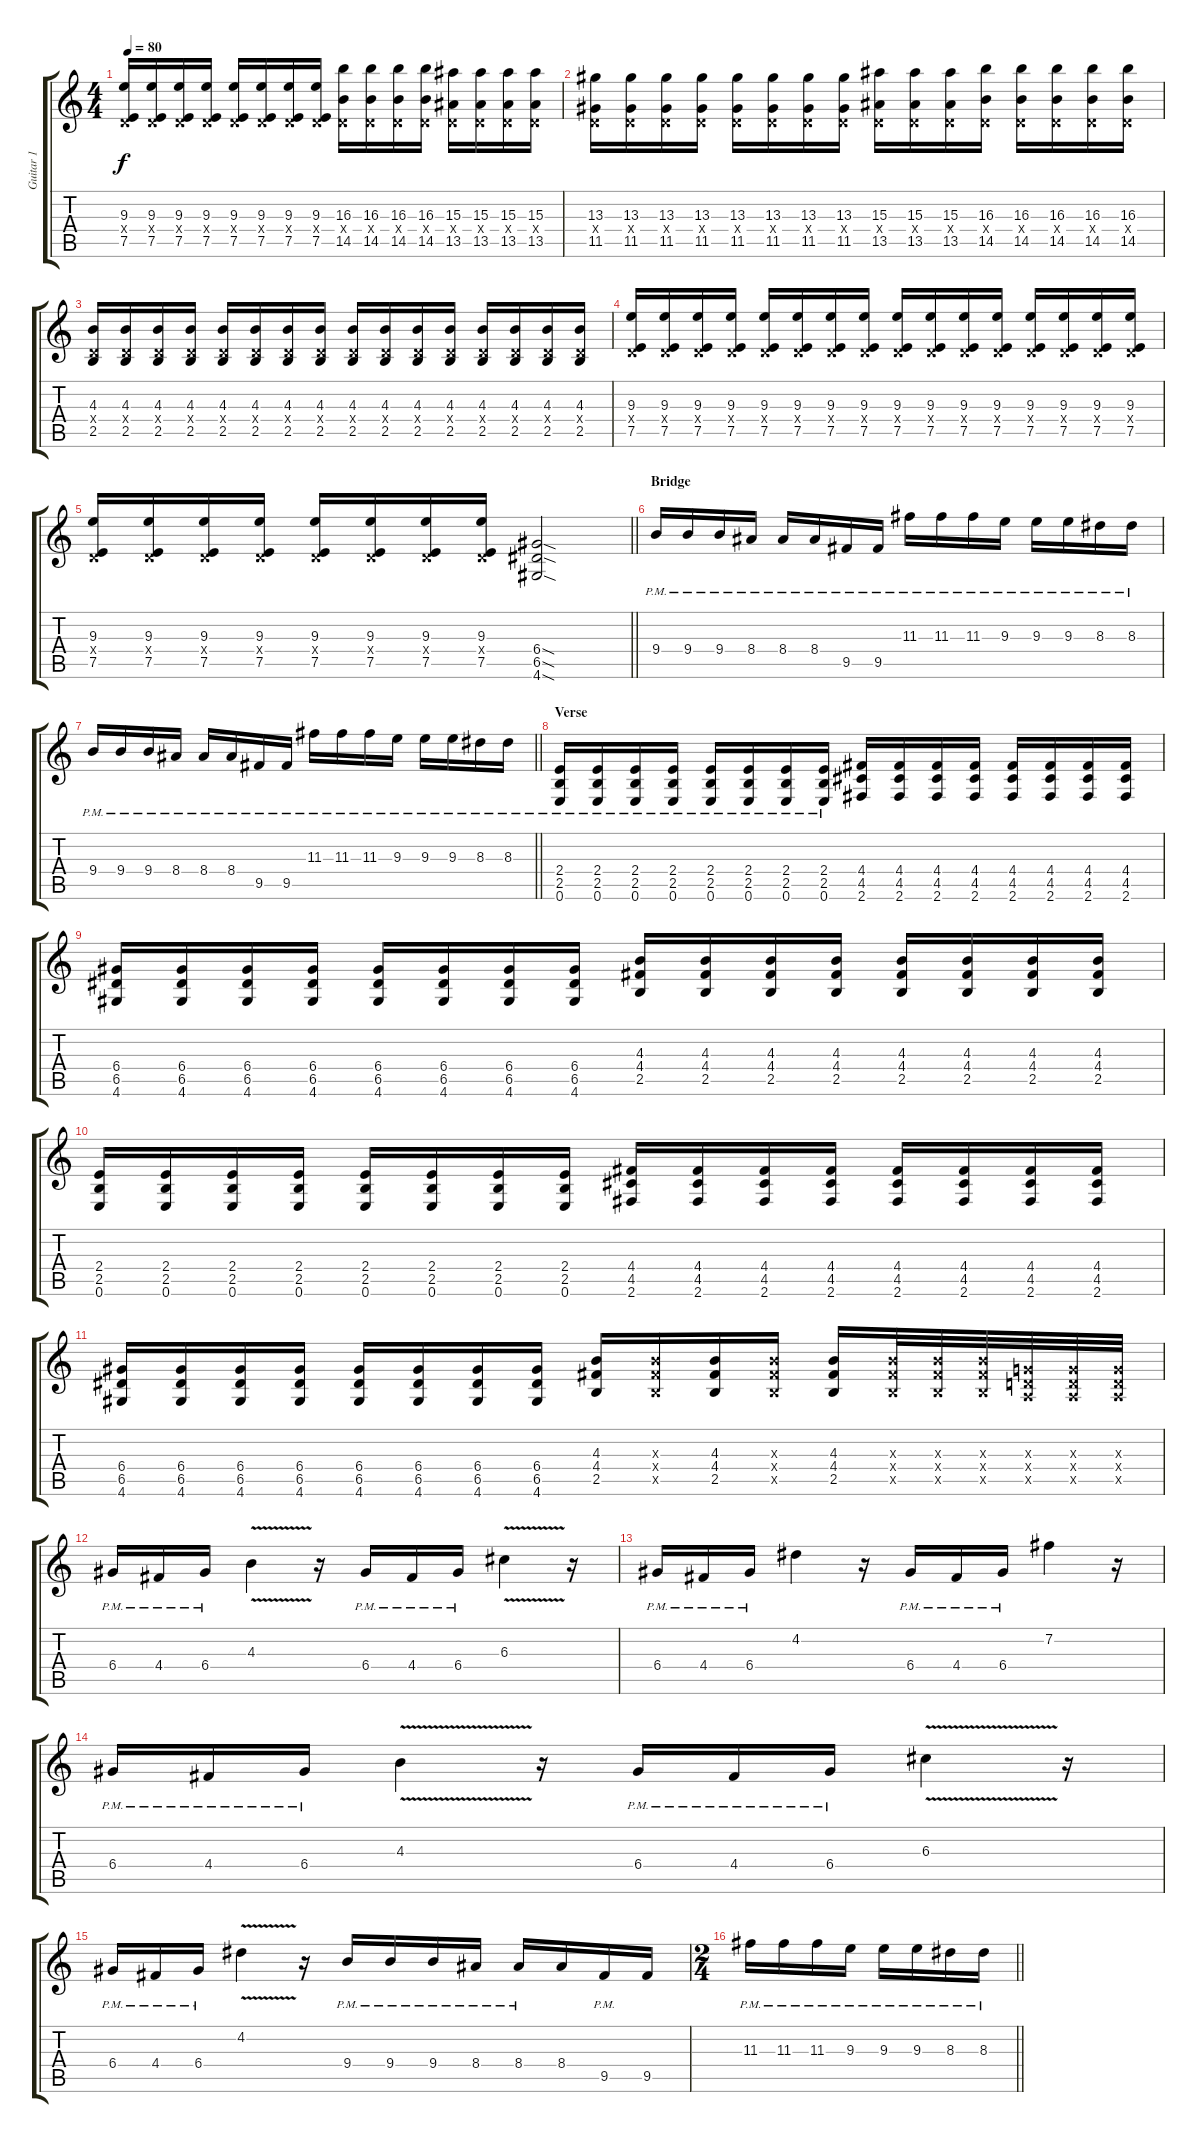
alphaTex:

\track ("Guitar 1" "Guitar 1") {instrument electricguitarclean}
\staff {score tabs}
\tuning (E4 B3 G3 D3 A2 E2) {hide}
\ts (4 4)
\tempo 80
\clef g2
\ks c
(9.3 0.4{x} 7.5).16{dy f} (9.3 0.4{x} 7.5).16 (9.3 0.4{x} 7.5).16 (9.3 0.4{x} 7.5).16 (9.3 0.4{x} 7.5).16 (9.3 0.4{x} 7.5).16 (9.3 0.4{x} 7.5).16 (9.3 0.4{x} 7.5).16 (16.3 0.4{x} 14.5).16 (16.3 0.4{x} 14.5).16 (16.3 0.4{x} 14.5).16 (16.3 0.4{x} 14.5).16 (15.3 0.4{x} 13.5).16 (15.3 0.4{x} 13.5).16 (15.3 0.4{x} 13.5).16 (15.3 0.4{x} 13.5).16 |
(13.3 0.4{x} 11.5).16 (13.3 0.4{x} 11.5).16 (13.3 0.4{x} 11.5).16 (13.3 0.4{x} 11.5).16 (13.3 0.4{x} 11.5).16 (13.3 0.4{x} 11.5).16 (13.3 0.4{x} 11.5).16 (13.3 0.4{x} 11.5).16 (15.3 0.4{x} 13.5).16 (15.3 0.4{x} 13.5).16 (15.3 0.4{x} 13.5).16 (16.3 0.4{x} 14.5).16 (16.3 0.4{x} 14.5).16 (16.3 0.4{x} 14.5).16 (16.3 0.4{x} 14.5).16 (16.3 0.4{x} 14.5).16 |
(4.3 0.4{x} 2.5).16 (4.3 0.4{x} 2.5).16 (4.3 0.4{x} 2.5).16 (4.3 0.4{x} 2.5).16 (4.3 0.4{x} 2.5).16 (4.3 0.4{x} 2.5).16 (4.3 0.4{x} 2.5).16 (4.3 0.4{x} 2.5).16 (4.3 0.4{x} 2.5).16 (4.3 0.4{x} 2.5).16 (4.3 0.4{x} 2.5).16 (4.3 0.4{x} 2.5).16 (4.3 0.4{x} 2.5).16 (4.3 0.4{x} 2.5).16 (4.3 0.4{x} 2.5).16 (4.3 0.4{x} 2.5).16 |
(9.3 0.4{x} 7.5).16 (9.3 0.4{x} 7.5).16 (9.3 0.4{x} 7.5).16 (9.3 0.4{x} 7.5).16 (9.3 0.4{x} 7.5).16 (9.3 0.4{x} 7.5).16 (9.3 0.4{x} 7.5).16 (9.3 0.4{x} 7.5).16 (9.3 0.4{x} 7.5).16 (9.3 0.4{x} 7.5).16 (9.3 0.4{x} 7.5).16 (9.3 0.4{x} 7.5).16 (9.3 0.4{x} 7.5).16 (9.3 0.4{x} 7.5).16 (9.3 0.4{x} 7.5).16 (9.3 0.4{x} 7.5).16 |
\barLineRight lightlight
(9.3 0.4{x} 7.5).16 (9.3 0.4{x} 7.5).16 (9.3 0.4{x} 7.5).16 (9.3 0.4{x} 7.5).16 (9.3 0.4{x} 7.5).16 (9.3 0.4{x} 7.5).16 (9.3 0.4{x} 7.5).16 (9.3 0.4{x} 7.5).16 (6.4{sod} 6.5{sod} 4.6{sod}).2 |
\section ("" "Bridge")
9.4{pm}.16{volume 0 instrument electricguitarclean} 9.4{pm}.16{volume 16} 9.4{pm}.16 8.4{pm}.16 8.4{pm}.16 8.4{pm}.16 9.5{pm}.16 9.5{pm}.16 11.3{pm}.16 11.3{pm}.16 11.3{pm}.16 9.3{pm}.16 9.3{pm}.16 9.3{pm}.16 8.3{pm}.16 8.3{pm}.16 |
\barLineRight lightlight
9.4{pm}.16 9.4{pm}.16 9.4{pm}.16 8.4{pm}.16 8.4{pm}.16 8.4{pm}.16 9.5{pm}.16 9.5{pm}.16 11.3{pm}.16 11.3{pm}.16 11.3{pm}.16 9.3{pm}.16 9.3{pm}.16 9.3{pm}.16 8.3{pm}.16 8.3{pm}.16 |
\section ("" "Verse")
(2.4{pm} 2.5 0.6).16{instrument distortionguitar} (2.4{pm} 2.5 0.6).16 (2.4{pm} 2.5 0.6).16 (2.4{pm} 2.5 0.6).16 (2.4{pm} 2.5 0.6).16 (2.4{pm} 2.5 0.6).16 (2.4 2.5{pm} 0.6).16 (2.4 2.5{pm} 0.6).16 (4.4 4.5 2.6).16 (4.4 4.5 2.6).16 (4.4 4.5 2.6).16 (4.4 4.5 2.6).16 (4.4 4.5 2.6).16 (4.4 4.5 2.6).16 (4.4 4.5 2.6).16 (4.4 4.5 2.6).16 |
(6.4 6.5 4.6).16 (6.4 6.5 4.6).16 (6.4 6.5 4.6).16 (6.4 6.5 4.6).16 (6.4 6.5 4.6).16 (6.4 6.5 4.6).16 (6.4 6.5 4.6).16 (6.4 6.5 4.6).16 (4.3 4.4 2.5).16 (4.3 4.4 2.5).16 (4.3 4.4 2.5).16 (4.3 4.4 2.5).16 (4.3 4.4 2.5).16 (4.3 4.4 2.5).16 (4.3 4.4 2.5).16 (4.3 4.4 2.5).16 |
(2.4 2.5 0.6).16 (2.4 2.5 0.6).16 (2.4 2.5 0.6).16 (2.4 2.5 0.6).16 (2.4 2.5 0.6).16 (2.4 2.5 0.6).16 (2.4 2.5 0.6).16 (2.4 2.5 0.6).16 (4.4 4.5 2.6).16 (4.4 4.5 2.6).16 (4.4 4.5 2.6).16 (4.4 4.5 2.6).16 (4.4 4.5 2.6).16 (4.4 4.5 2.6).16 (4.4 4.5 2.6).16 (4.4 4.5 2.6).16 |
(6.4 6.5 4.6).16 (6.4 6.5 4.6).16 (6.4 6.5 4.6).16 (6.4 6.5 4.6).16 (6.4 6.5 4.6).16 (6.4 6.5 4.6).16 (6.4 6.5 4.6).16 (6.4 6.5 4.6).16 (4.3 4.4 2.5).16 (4.3{x} 4.4{x} 2.5{x}).16 (4.3 4.4 2.5).16 (4.3{x} 4.4{x} 2.5{x}).16 (4.3 4.4 2.5).16 (4.3{x} 4.4{x} 2.5{x}).32 (4.3{x} 4.4{x} 2.5{x}).32 (4.3{x} 4.4{x} 2.5{x}).32 (0.3{x} 0.4{x} 0.5{x}).32 (0.3{x} 0.4{x} 0.5{x}).32 (0.3{x} 0.4{x} 0.5{x}).32 |
6.4{pm}.16 4.4{pm}.16 6.4{pm}.16 4.3{v}.4 r.16 6.4{pm}.16 4.4{pm}.16 6.4{pm}.16 6.3{v}.4 r.16 |
6.4{pm}.16 4.4{pm}.16 6.4{pm}.16 4.2.4 r.16 6.4{pm}.16 4.4{pm}.16 6.4{pm}.16 7.2.4 r.16 |
6.4{pm}.16 4.4{pm}.16 6.4{pm}.16 4.3{v}.4 r.16 6.4{pm}.16 4.4{pm}.16 6.4{pm}.16 6.3{v}.4 r.16 |
6.4{pm}.16 4.4{pm}.16 6.4{pm}.16 4.2{v}.4 r.16{instrument electricguitarclean} 9.4{pm}.16 9.4{pm}.16 9.4{pm}.16 8.4{pm}.16 8.4{pm}.16 8.4.16 9.5{pm}.16 9.5.16 |
\ts (2 4)
\barLineRight lightlight
11.3{pm}.16 11.3{pm}.16 11.3{pm}.16 9.3{pm}.16 9.3{pm}.16 9.3{pm}.16 8.3{pm}.16 8.3{pm}.16
